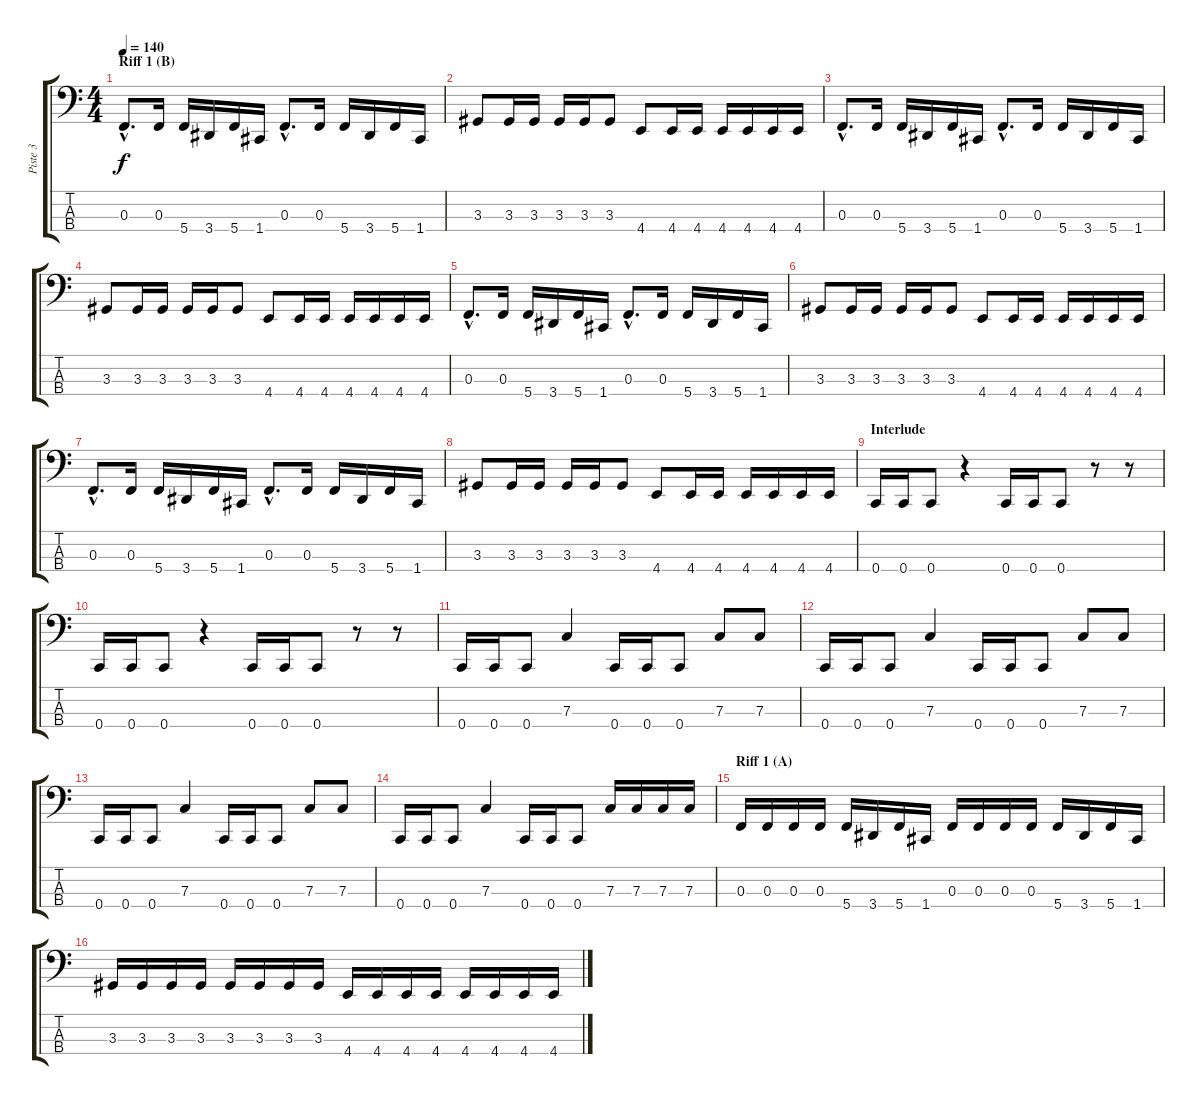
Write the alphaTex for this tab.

\track ("Piste 3" "Piste 3") {instrument electricbassfinger}
\staff {score tabs}
\tuning (Eb2 Bb1 F1 C1) {hide}
\ts (4 4)
\section ("" "Riff 1 (B)")
\tempo 140
\clef f4
\ks c
0.3{hac}.8{d dy f} 0.3.16 5.4.16 3.4.16 5.4.16 1.4.16 0.3{hac}.8{d} 0.3.16 5.4.16 3.4.16 5.4.16 1.4.16 |
3.3.8 3.3.16 3.3.16 3.3.16 3.3.16 3.3.8 4.4.8 4.4.16 4.4.16 4.4.16 4.4.16 4.4.16 4.4.16 |
0.3{hac}.8{d} 0.3.16 5.4.16 3.4.16 5.4.16 1.4.16 0.3{hac}.8{d} 0.3.16 5.4.16 3.4.16 5.4.16 1.4.16 |
3.3.8 3.3.16 3.3.16 3.3.16 3.3.16 3.3.8 4.4.8 4.4.16 4.4.16 4.4.16 4.4.16 4.4.16 4.4.16 |
0.3{hac}.8{d} 0.3.16 5.4.16 3.4.16 5.4.16 1.4.16 0.3{hac}.8{d} 0.3.16 5.4.16 3.4.16 5.4.16 1.4.16 |
3.3.8 3.3.16 3.3.16 3.3.16 3.3.16 3.3.8 4.4.8 4.4.16 4.4.16 4.4.16 4.4.16 4.4.16 4.4.16 |
0.3{hac}.8{d} 0.3.16 5.4.16 3.4.16 5.4.16 1.4.16 0.3{hac}.8{d} 0.3.16 5.4.16 3.4.16 5.4.16 1.4.16 |
3.3.8 3.3.16 3.3.16 3.3.16 3.3.16 3.3.8 4.4.8 4.4.16 4.4.16 4.4.16 4.4.16 4.4.16 4.4.16 |
\section ("" "Interlude")
0.4.16 0.4.16 0.4.8 r.4 0.4.16 0.4.16 0.4.8 r.8 r.8 |
0.4.16 0.4.16 0.4.8 r.4 0.4.16 0.4.16 0.4.8 r.8 r.8 |
0.4.16 0.4.16 0.4.8 7.3.4 0.4.16 0.4.16 0.4.8 7.3.8 7.3.8 |
0.4.16 0.4.16 0.4.8 7.3.4 0.4.16 0.4.16 0.4.8 7.3.8 7.3.8 |
0.4.16 0.4.16 0.4.8 7.3.4 0.4.16 0.4.16 0.4.8 7.3.8 7.3.8 |
0.4.16 0.4.16 0.4.8 7.3.4 0.4.16 0.4.16 0.4.8 7.3.16 7.3.16 7.3.16 7.3.16 |
\section ("" "Riff 1 (A)")
0.3.16 0.3.16 0.3.16 0.3.16 5.4.16 3.4.16 5.4.16 1.4.16 0.3.16 0.3.16 0.3.16 0.3.16 5.4.16 3.4.16 5.4.16 1.4.16 |
3.3.16 3.3.16 3.3.16 3.3.16 3.3.16 3.3.16 3.3.16 3.3.16 4.4.16 4.4.16 4.4.16 4.4.16 4.4.16 4.4.16 4.4.16 4.4.16
